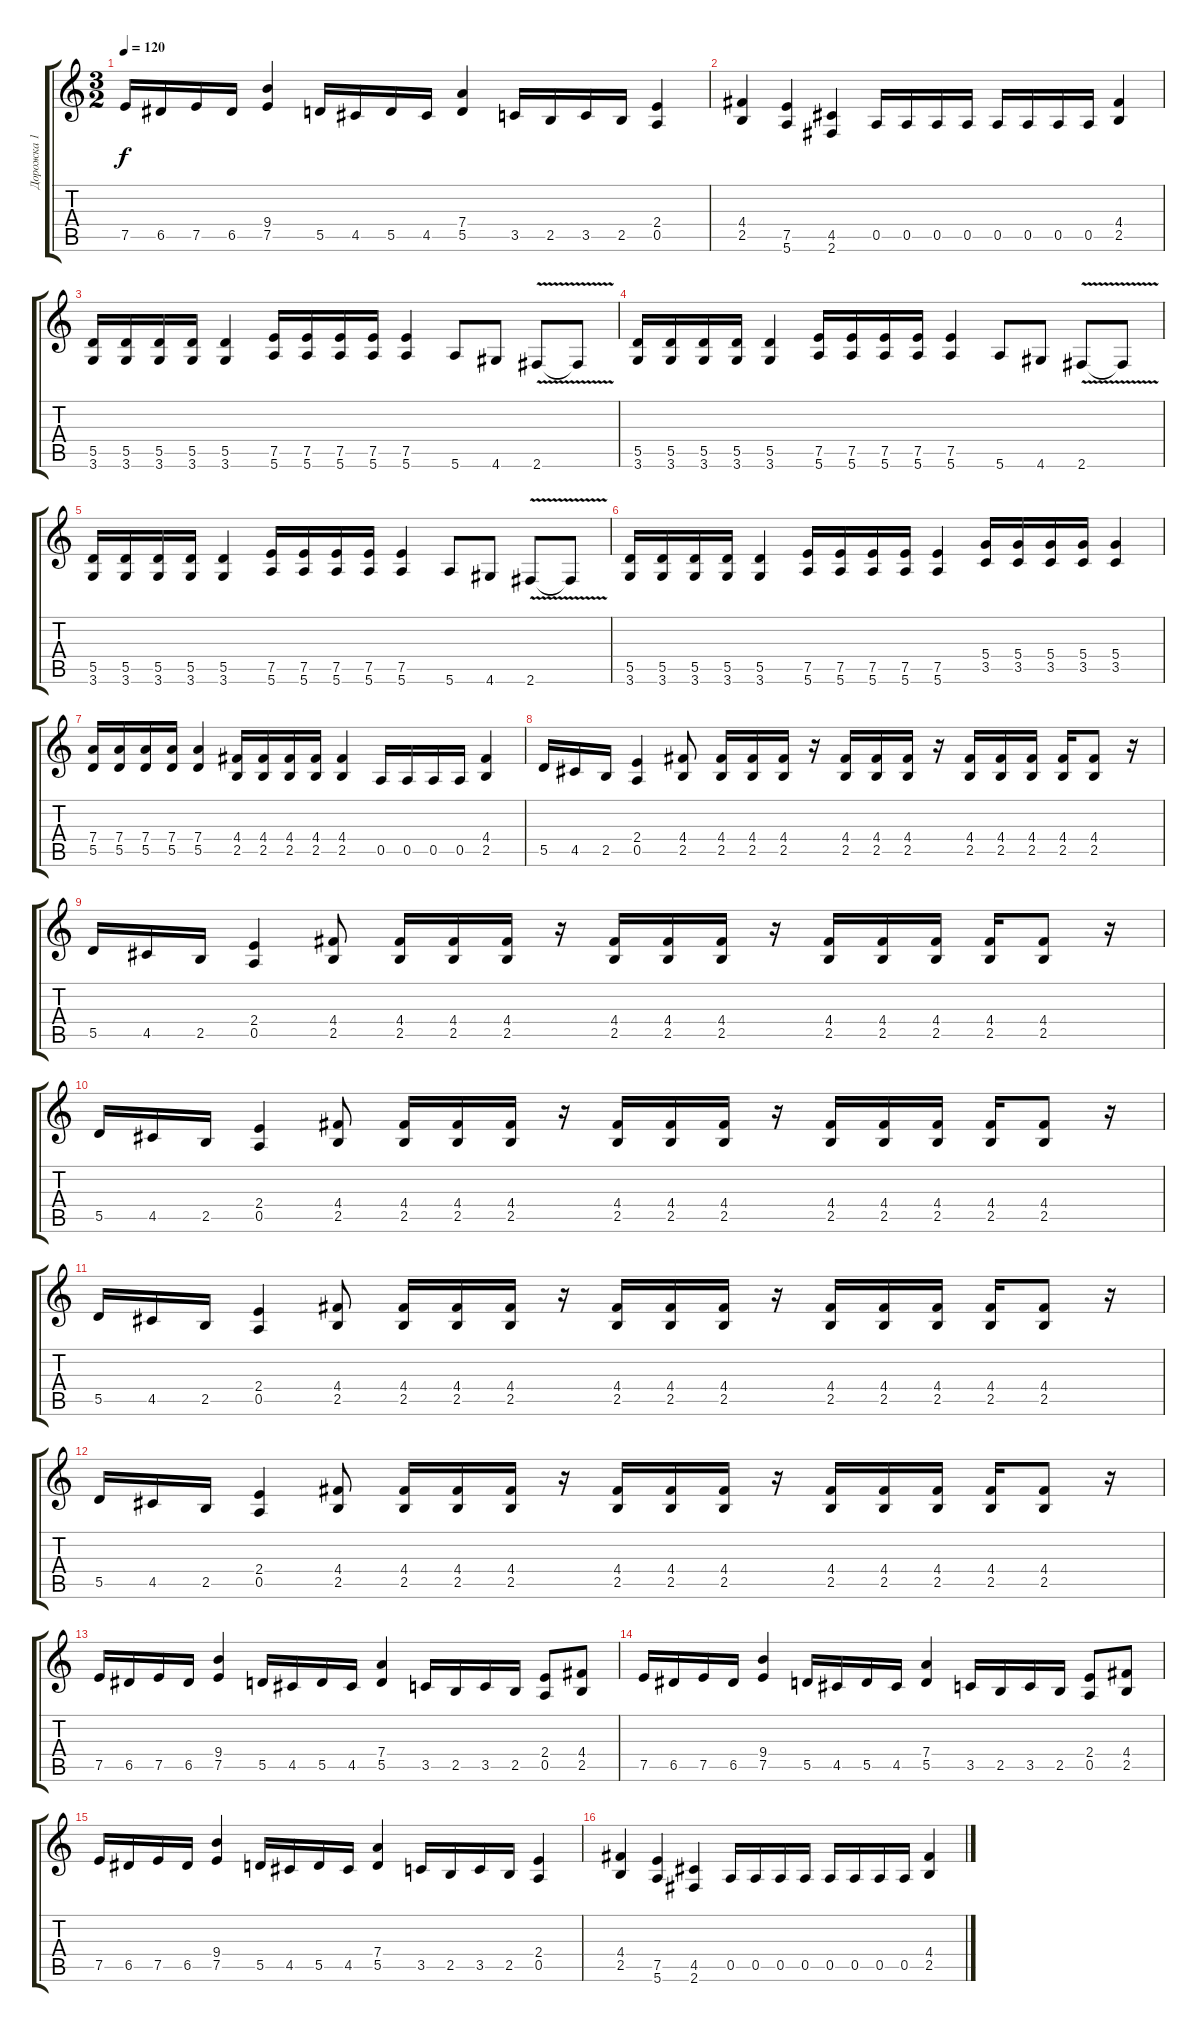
\track ("Дорожка 1" "Дорожка 1") {instrument distortionguitar}
\staff {score tabs}
\tuning (E4 B3 G3 D3 A2 E2) {hide}
\ts (3 2)
\tempo 120
\clef g2
\ks c
7.5.16{dy f} 6.5.16 7.5.16 6.5.16 (9.4 7.5).4 5.5.16 4.5.16 5.5.16 4.5.16 (7.4 5.5).4 3.5.16 2.5.16 3.5.16 2.5.16 (2.4 0.5).4 |
(4.4 2.5).4 (7.5 5.6).4 (4.5 2.6).4 0.5.16 0.5.16 0.5.16 0.5.16 0.5.16 0.5.16 0.5.16 0.5.16 (4.4 2.5).4 |
(5.5 3.6).16 (5.5 3.6).16 (5.5 3.6).16 (5.5 3.6).16 (5.5 3.6).4 (7.5 5.6).16 (7.5 5.6).16 (7.5 5.6).16 (7.5 5.6).16 (7.5 5.6).4 5.6.8 4.6.8 2.6{v}.8 2.6{t}.8 |
(5.5 3.6).16 (5.5 3.6).16 (5.5 3.6).16 (5.5 3.6).16 (5.5 3.6).4 (7.5 5.6).16 (7.5 5.6).16 (7.5 5.6).16 (7.5 5.6).16 (7.5 5.6).4 5.6.8 4.6.8 2.6{v}.8 2.6{t}.8 |
(5.5 3.6).16 (5.5 3.6).16 (5.5 3.6).16 (5.5 3.6).16 (5.5 3.6).4 (7.5 5.6).16 (7.5 5.6).16 (7.5 5.6).16 (7.5 5.6).16 (7.5 5.6).4 5.6.8 4.6.8 2.6{v}.8 2.6{t}.8 |
(5.5 3.6).16 (5.5 3.6).16 (5.5 3.6).16 (5.5 3.6).16 (5.5 3.6).4 (7.5 5.6).16 (7.5 5.6).16 (7.5 5.6).16 (7.5 5.6).16 (7.5 5.6).4 (5.4 3.5).16 (5.4 3.5).16 (5.4 3.5).16 (5.4 3.5).16 (5.4 3.5).4 |
(7.4 5.5).16 (7.4 5.5).16 (7.4 5.5).16 (7.4 5.5).16 (7.4 5.5).4 (4.4 2.5).16 (4.4 2.5).16 (4.4 2.5).16 (4.4 2.5).16 (4.4 2.5).4 0.5.16 0.5.16 0.5.16 0.5.16 (4.4 2.5).4 |
5.5.16 4.5.16 2.5.16 (2.4 0.5).4 (4.4 2.5).8 (4.4 2.5).16 (4.4 2.5).16 (4.4 2.5).16 r.16 (4.4 2.5).16 (4.4 2.5).16 (4.4 2.5).16 r.16 (4.4 2.5).16 (4.4 2.5).16 (4.4 2.5).16 (4.4 2.5).16 (4.4 2.5).8 r.16 |
5.5.16 4.5.16 2.5.16 (2.4 0.5).4 (4.4 2.5).8 (4.4 2.5).16 (4.4 2.5).16 (4.4 2.5).16 r.16 (4.4 2.5).16 (4.4 2.5).16 (4.4 2.5).16 r.16 (4.4 2.5).16 (4.4 2.5).16 (4.4 2.5).16 (4.4 2.5).16 (4.4 2.5).8 r.16 |
5.5.16 4.5.16 2.5.16 (2.4 0.5).4 (4.4 2.5).8 (4.4 2.5).16 (4.4 2.5).16 (4.4 2.5).16 r.16 (4.4 2.5).16 (4.4 2.5).16 (4.4 2.5).16 r.16 (4.4 2.5).16 (4.4 2.5).16 (4.4 2.5).16 (4.4 2.5).16 (4.4 2.5).8 r.16 |
5.5.16 4.5.16 2.5.16 (2.4 0.5).4 (4.4 2.5).8 (4.4 2.5).16 (4.4 2.5).16 (4.4 2.5).16 r.16 (4.4 2.5).16 (4.4 2.5).16 (4.4 2.5).16 r.16 (4.4 2.5).16 (4.4 2.5).16 (4.4 2.5).16 (4.4 2.5).16 (4.4 2.5).8 r.16 |
5.5.16 4.5.16 2.5.16 (2.4 0.5).4 (4.4 2.5).8 (4.4 2.5).16 (4.4 2.5).16 (4.4 2.5).16 r.16 (4.4 2.5).16 (4.4 2.5).16 (4.4 2.5).16 r.16 (4.4 2.5).16 (4.4 2.5).16 (4.4 2.5).16 (4.4 2.5).16 (4.4 2.5).8 r.16 |
7.5.16 6.5.16 7.5.16 6.5.16 (9.4 7.5).4 5.5.16 4.5.16 5.5.16 4.5.16 (7.4 5.5).4 3.5.16 2.5.16 3.5.16 2.5.16 (2.4 0.5).8 (4.4 2.5).8 |
7.5.16 6.5.16 7.5.16 6.5.16 (9.4 7.5).4 5.5.16 4.5.16 5.5.16 4.5.16 (7.4 5.5).4 3.5.16 2.5.16 3.5.16 2.5.16 (2.4 0.5).8 (4.4 2.5).8 |
7.5.16 6.5.16 7.5.16 6.5.16 (9.4 7.5).4 5.5.16 4.5.16 5.5.16 4.5.16 (7.4 5.5).4 3.5.16 2.5.16 3.5.16 2.5.16 (2.4 0.5).4 |
(4.4 2.5).4 (7.5 5.6).4 (4.5 2.6).4 0.5.16 0.5.16 0.5.16 0.5.16 0.5.16 0.5.16 0.5.16 0.5.16 (4.4 2.5).4
